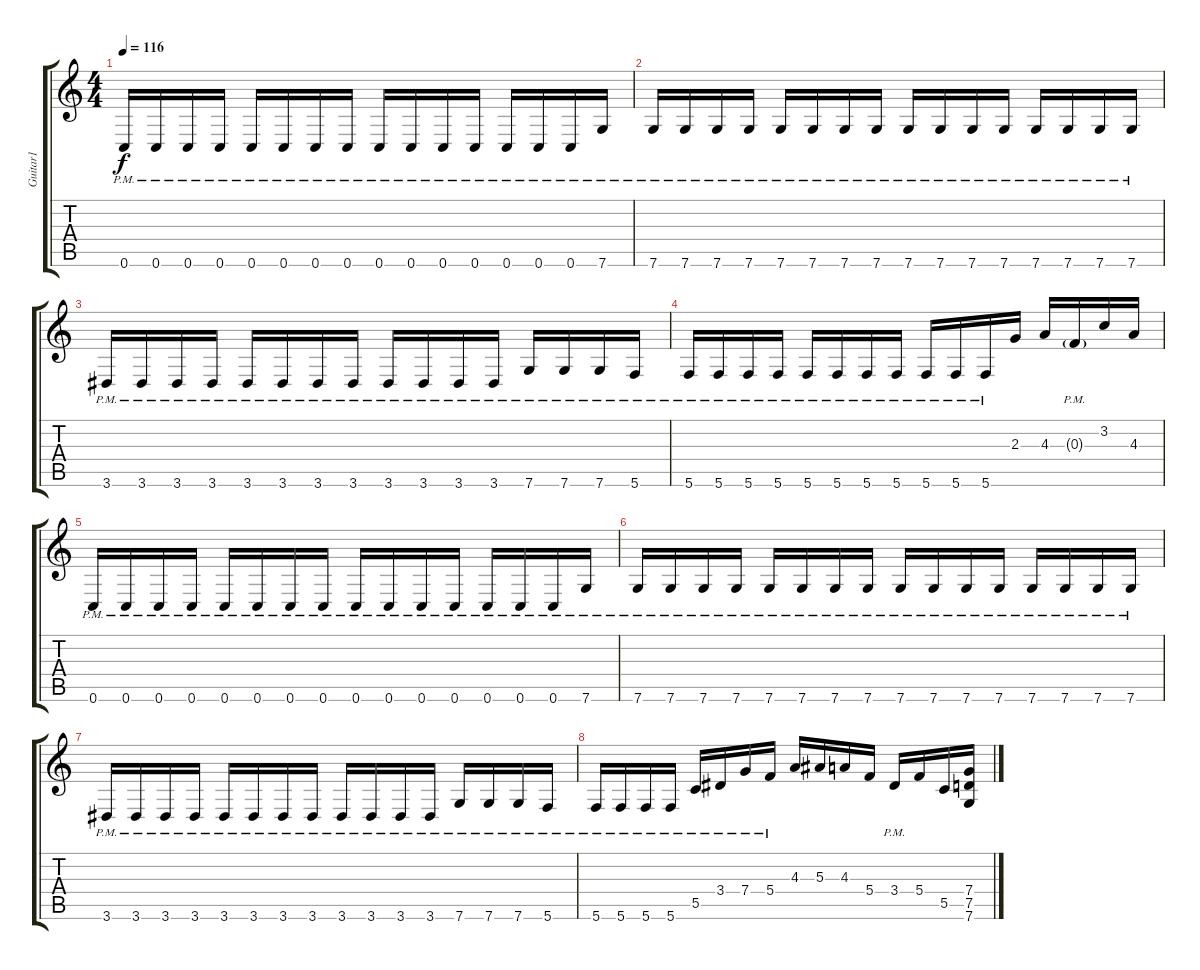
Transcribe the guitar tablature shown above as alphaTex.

\track ("Guitar1" "Guitar1") {instrument distortionguitar}
\staff {score tabs}
\tuning (D4 A3 F3 C3 G2 C2) {hide}
\ts (4 4)
\tempo 116
\clef g2
\ks c
0.6{pm}.16{dy f} 0.6{pm}.16 0.6{pm}.16 0.6{pm}.16 0.6{pm}.16 0.6{pm}.16 0.6{pm}.16 0.6{pm}.16 0.6{pm}.16 0.6{pm}.16 0.6{pm}.16 0.6{pm}.16 0.6{pm}.16 0.6{pm}.16 0.6{pm}.16 7.6{pm}.16 |
7.6{pm}.16 7.6{pm}.16 7.6{pm}.16 7.6{pm}.16 7.6{pm}.16 7.6{pm}.16 7.6{pm}.16 7.6{pm}.16 7.6{pm}.16 7.6{pm}.16 7.6{pm}.16 7.6{pm}.16 7.6{pm}.16 7.6{pm}.16 7.6{pm}.16 7.6{pm}.16 |
3.6{pm}.16 3.6{pm}.16 3.6{pm}.16 3.6{pm}.16 3.6{pm}.16 3.6{pm}.16 3.6{pm}.16 3.6{pm}.16 3.6{pm}.16 3.6{pm}.16 3.6{pm}.16 3.6{pm}.16 7.6{pm}.16 7.6{pm}.16 7.6{pm}.16 5.6{pm}.16 |
5.6{pm}.16 5.6{pm}.16 5.6{pm}.16 5.6{pm}.16 5.6{pm}.16 5.6{pm}.16 5.6{pm}.16 5.6{pm}.16 5.6{pm}.16 5.6{pm}.16 5.6{pm}.16 2.3.16 4.3.16 0.3{g pm}.16 3.2.16 4.3.16 |
0.6{pm}.16 0.6{pm}.16 0.6{pm}.16 0.6{pm}.16 0.6{pm}.16 0.6{pm}.16 0.6{pm}.16 0.6{pm}.16 0.6{pm}.16 0.6{pm}.16 0.6{pm}.16 0.6{pm}.16 0.6{pm}.16 0.6{pm}.16 0.6{pm}.16 7.6{pm}.16 |
7.6{pm}.16 7.6{pm}.16 7.6{pm}.16 7.6{pm}.16 7.6{pm}.16 7.6{pm}.16 7.6{pm}.16 7.6{pm}.16 7.6{pm}.16 7.6{pm}.16 7.6{pm}.16 7.6{pm}.16 7.6{pm}.16 7.6{pm}.16 7.6{pm}.16 7.6{pm}.16 |
3.6{pm}.16 3.6{pm}.16 3.6{pm}.16 3.6{pm}.16 3.6{pm}.16 3.6{pm}.16 3.6{pm}.16 3.6{pm}.16 3.6{pm}.16 3.6{pm}.16 3.6{pm}.16 3.6{pm}.16 7.6{pm}.16 7.6{pm}.16 7.6{pm}.16 5.6{pm}.16 |
5.6{pm}.16 5.6{pm}.16 5.6{pm}.16 5.6{pm}.16 5.5{pm}.16 3.4{pm}.16 7.4{pm}.16 5.4{pm}.16 4.3.16 5.3.16 4.3.16 5.4.16 3.4{pm}.16 5.4.16 5.5.16 (7.4 7.5 7.6).16
